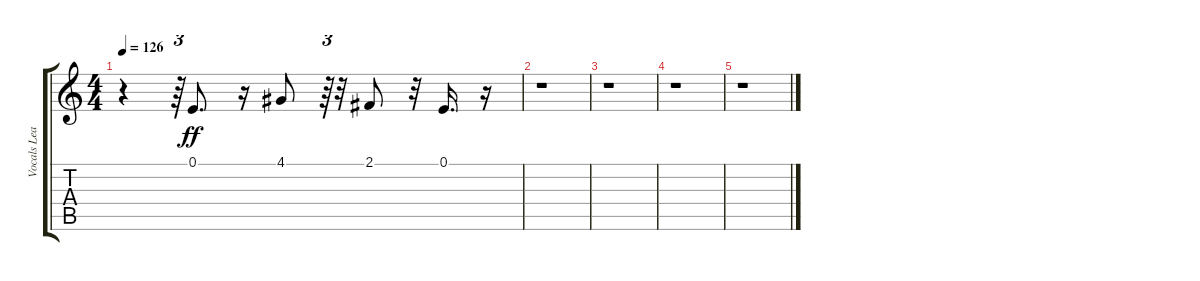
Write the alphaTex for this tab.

\track ("Vocals Lead" "Vocals Lea") {instrument lead1square}
\staff {score tabs}
\tuning (E4 B3 G3 D3 A2 E2) {hide}
\ts (4 4)
\tempo 126
\clef g2
\ks c
r.4{dy ff} r.64{tu (3 2)} 0.1.8{d} r.16 4.1.8 r.64{tu (3 2)} r.32 2.1.8 r.32 0.1.16{d} r.16 |
r.1 |
r.1 |
r.1 |
r.1
